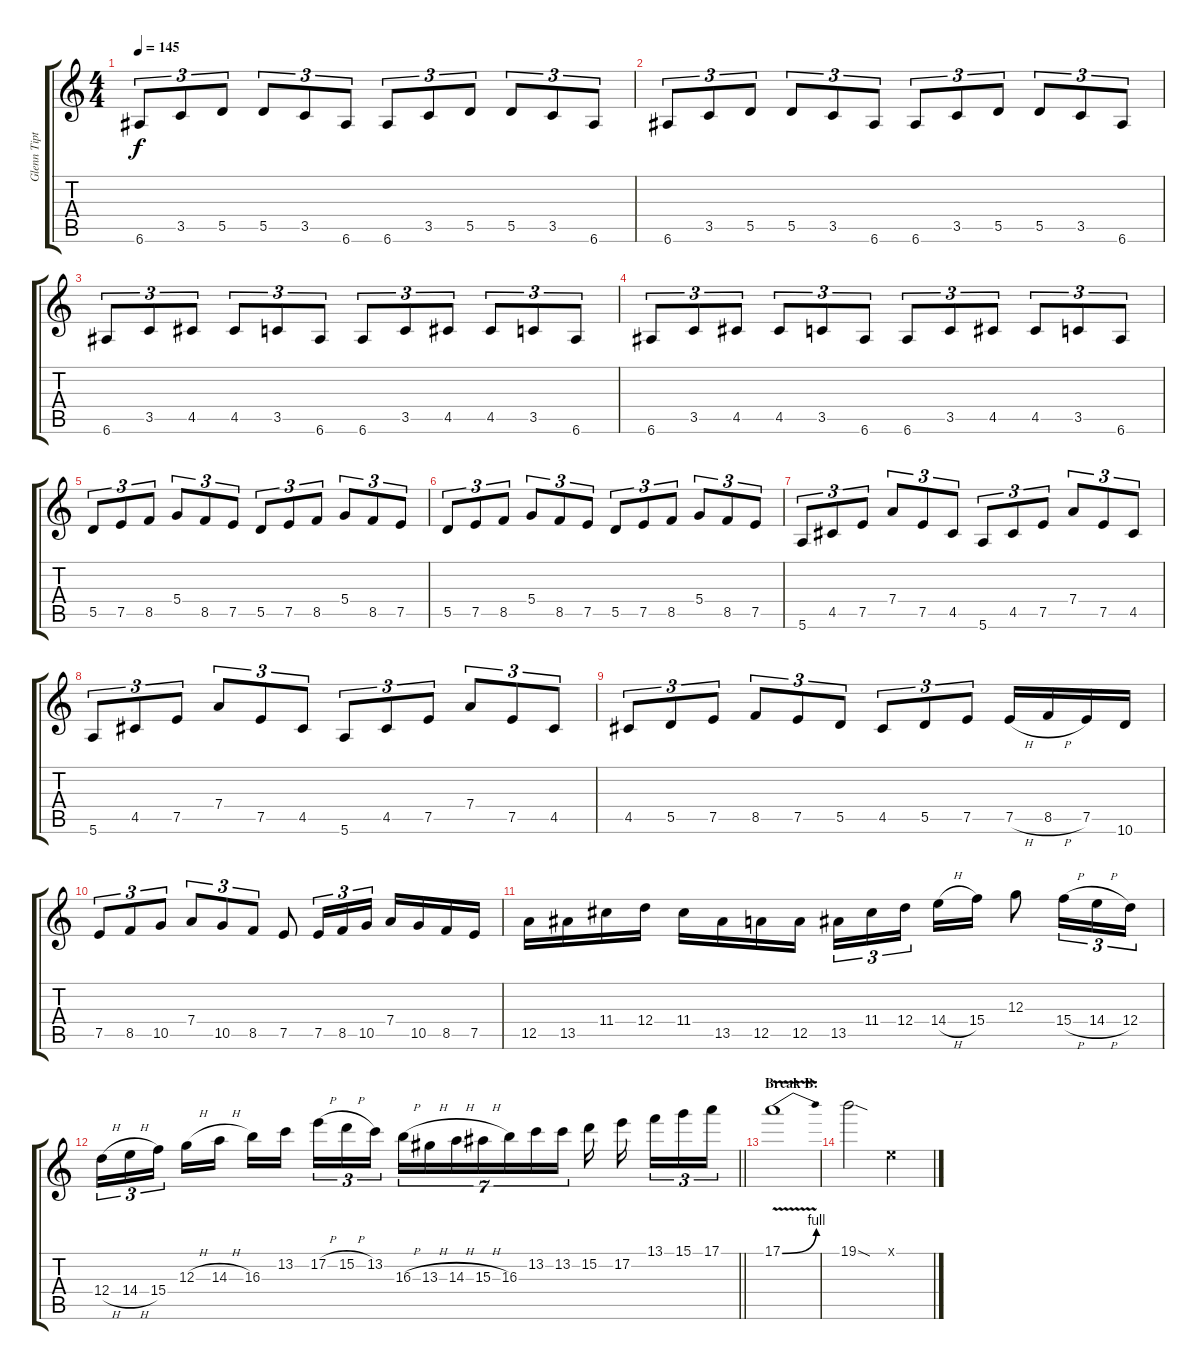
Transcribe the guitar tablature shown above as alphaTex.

\track ("Glenn Tipton" "Glenn Tipt") {instrument distortionguitar}
\staff {score tabs}
\tuning (E4 B3 G3 D3 A2 E2) {hide}
\ts (4 4)
\tempo 145
\clef g2
\ks c
6.6.8{tu (3 2) dy f} 3.5.8{tu (3 2)} 5.5.8{tu (3 2)} 5.5.8{tu (3 2)} 3.5.8{tu (3 2)} 6.6.8{tu (3 2)} 6.6.8{tu (3 2)} 3.5.8{tu (3 2)} 5.5.8{tu (3 2)} 5.5.8{tu (3 2)} 3.5.8{tu (3 2)} 6.6.8{tu (3 2)} |
6.6.8{tu (3 2)} 3.5.8{tu (3 2)} 5.5.8{tu (3 2)} 5.5.8{tu (3 2)} 3.5.8{tu (3 2)} 6.6.8{tu (3 2)} 6.6.8{tu (3 2)} 3.5.8{tu (3 2)} 5.5.8{tu (3 2)} 5.5.8{tu (3 2)} 3.5.8{tu (3 2)} 6.6.8{tu (3 2)} |
6.6.8{tu (3 2)} 3.5.8{tu (3 2)} 4.5.8{tu (3 2)} 4.5.8{tu (3 2)} 3.5.8{tu (3 2)} 6.6.8{tu (3 2)} 6.6.8{tu (3 2)} 3.5.8{tu (3 2)} 4.5.8{tu (3 2)} 4.5.8{tu (3 2)} 3.5.8{tu (3 2)} 6.6.8{tu (3 2)} |
6.6.8{tu (3 2)} 3.5.8{tu (3 2)} 4.5.8{tu (3 2)} 4.5.8{tu (3 2)} 3.5.8{tu (3 2)} 6.6.8{tu (3 2)} 6.6.8{tu (3 2)} 3.5.8{tu (3 2)} 4.5.8{tu (3 2)} 4.5.8{tu (3 2)} 3.5.8{tu (3 2)} 6.6.8{tu (3 2)} |
5.5.8{tu (3 2)} 7.5.8{tu (3 2)} 8.5.8{tu (3 2)} 5.4.8{tu (3 2)} 8.5.8{tu (3 2)} 7.5.8{tu (3 2)} 5.5.8{tu (3 2)} 7.5.8{tu (3 2)} 8.5.8{tu (3 2)} 5.4.8{tu (3 2)} 8.5.8{tu (3 2)} 7.5.8{tu (3 2)} |
5.5.8{tu (3 2)} 7.5.8{tu (3 2)} 8.5.8{tu (3 2)} 5.4.8{tu (3 2)} 8.5.8{tu (3 2)} 7.5.8{tu (3 2)} 5.5.8{tu (3 2)} 7.5.8{tu (3 2)} 8.5.8{tu (3 2)} 5.4.8{tu (3 2)} 8.5.8{tu (3 2)} 7.5.8{tu (3 2)} |
5.6.8{tu (3 2)} 4.5.8{tu (3 2)} 7.5.8{tu (3 2)} 7.4.8{tu (3 2)} 7.5.8{tu (3 2)} 4.5.8{tu (3 2)} 5.6.8{tu (3 2)} 4.5.8{tu (3 2)} 7.5.8{tu (3 2)} 7.4.8{tu (3 2)} 7.5.8{tu (3 2)} 4.5.8{tu (3 2)} |
5.6.8{tu (3 2)} 4.5.8{tu (3 2)} 7.5.8{tu (3 2)} 7.4.8{tu (3 2)} 7.5.8{tu (3 2)} 4.5.8{tu (3 2)} 5.6.8{tu (3 2)} 4.5.8{tu (3 2)} 7.5.8{tu (3 2)} 7.4.8{tu (3 2)} 7.5.8{tu (3 2)} 4.5.8{tu (3 2)} |
4.5.8{tu (3 2)} 5.5.8{tu (3 2)} 7.5.8{tu (3 2)} 8.5.8{tu (3 2)} 7.5.8{tu (3 2)} 5.5.8{tu (3 2)} 4.5.8{tu (3 2)} 5.5.8{tu (3 2)} 7.5.8{tu (3 2)} 7.5{h}.16 8.5{h}.16 7.5.16 10.6.16 |
7.5.8{tu (3 2)} 8.5.8{tu (3 2)} 10.5.8{tu (3 2)} 7.4.8{tu (3 2)} 10.5.8{tu (3 2)} 8.5.8{tu (3 2)} 7.5.8 7.5.16{tu (3 2)} 8.5.16{tu (3 2)} 10.5.16{tu (3 2)} 7.4.16 10.5.16 8.5.16 7.5.16 |
12.5.16 13.5.16 11.4.16 12.4.16 11.4.16 13.5.16 12.5.16 12.5.16 13.5.16{tu (3 2)} 11.4.16{tu (3 2)} 12.4.16{tu (3 2) beam splitsecondary} 14.4{h}.16 15.4.16 12.3.8 15.4{h}.16{tu (3 2)} 14.4{h}.16{tu (3 2)} 12.4.16{tu (3 2)} |
\barLineRight lightlight
12.4{h}.16{tu (3 2)} 14.4{h}.16{tu (3 2)} 15.4.16{tu (3 2) beam splitsecondary} 12.3{h}.16 14.3{h}.16 16.3.16 13.2.16{beam splitsecondary} 17.2{h}.16{tu (3 2)} 15.2{h}.16{tu (3 2)} 13.2.16{tu (3 2)} 16.3{h}.16{tu (7 4)} 13.3{h}.16{tu (7 4)} 14.3{h}.16{tu (7 4)} 15.3{h}.16{tu (7 4)} 16.3.16{tu (7 4)} 13.2.16{tu (7 4)} 13.2.16{tu (7 4)} 15.2.16 17.2.16{beam splitsecondary} 13.1.16{tu (3 2)} 15.1.16{tu (3 2)} 17.1.16{tu (3 2)} |
\section ("" "Break B:")
17.1{be (bend 0 0 60 4) v}.1 |
19.1{sod}.2 0.1{x}.2
